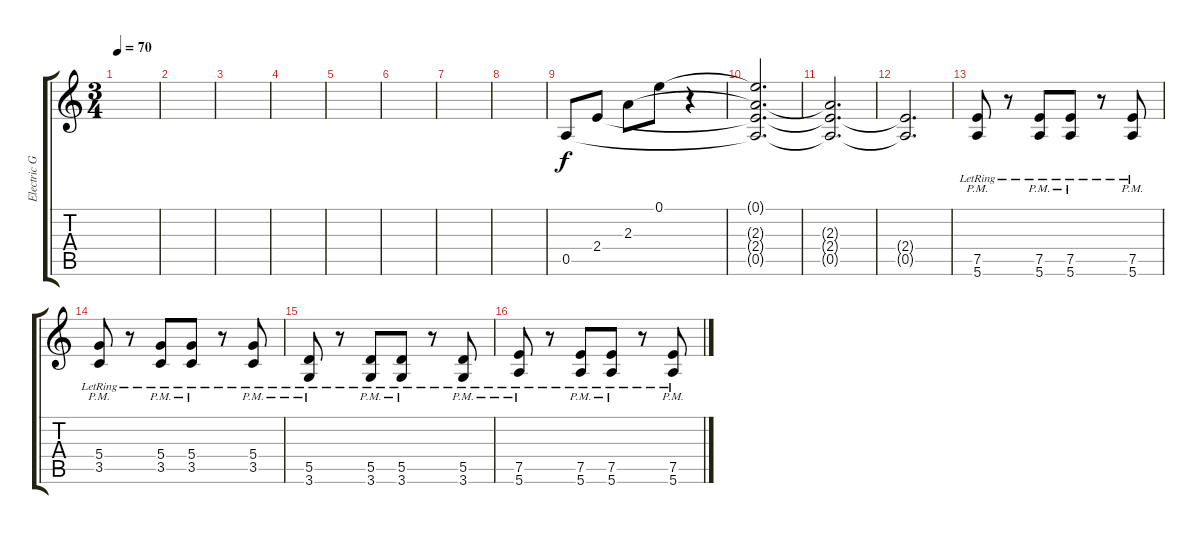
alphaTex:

\track ("Electric Guitar" "Electric G") {instrument overdrivenguitar}
\staff {score tabs}
\tuning (E4 B3 G3 D3 A2 E2) {hide}
\ts (3 4)
\tempo 70
\clef g2
\ks c
|
|
|
|
|
|
|
|
0.5.8 2.4.8 2.3.8 0.1.8 r.4 |
(0.1{t} 2.3{t} 2.4{t} 0.5{t}).2{d} |
(2.3{t} 2.4{t} 0.5{t}).2{d} |
(2.4{t} 0.5{t}).2{d} |
(7.5{pm lr} 5.6{pm lr}).8 r.8 (7.5{pm lr} 5.6{pm lr}).8 (7.5{pm lr} 5.6{pm lr}).8 r.8 (7.5{pm lr} 5.6{pm lr}).8 |
(5.4{pm lr} 3.5{pm lr}).8 r.8 (5.4{pm lr} 3.5{pm lr}).8 (5.4{pm lr} 3.5{pm lr}).8 r.8 (5.4{pm lr} 3.5{pm lr}).8 |
(5.5{pm lr} 3.6{pm lr}).8 r.8 (5.5{pm lr} 3.6{pm lr}).8 (5.5{pm lr} 3.6{pm lr}).8 r.8 (5.5{pm lr} 3.6{pm lr}).8 |
(7.5{pm lr} 5.6{pm lr}).8 r.8 (7.5{pm lr} 5.6{pm lr}).8 (7.5{pm lr} 5.6{pm lr}).8 r.8 (7.5{pm lr} 5.6{pm lr}).8
